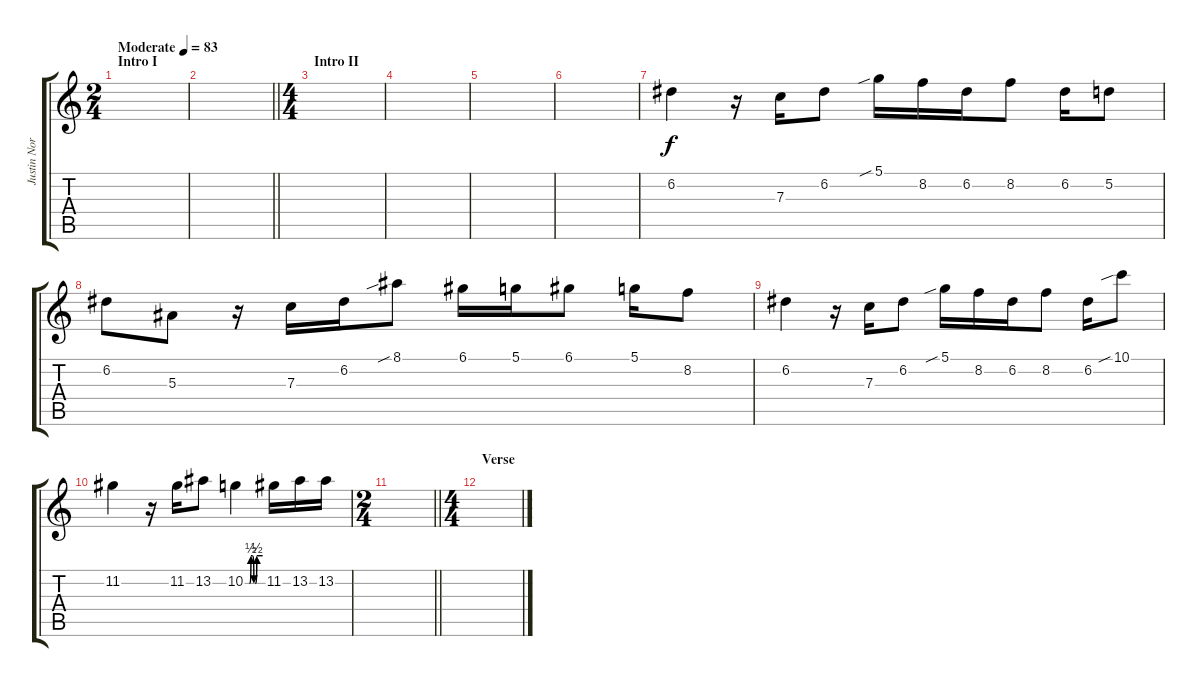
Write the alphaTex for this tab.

\track ("Justin Norman Lead" "Justin Nor") {instrument distortionguitar}
\staff {score tabs}
\tuning (D4 A3 F3 C3 G2 C2) {hide}
\ts (2 4)
\section ("" "Intro I")
\tempo (83 "Moderate")
\clef g2
\ks c
|
\barLineRight lightlight
|
\ts (4 4)
\section ("" "Intro II")
|
|
|
|
6.2.4 r.16 7.3.16 6.2.8 5.1{sib}.16 8.2.16 6.2.16 8.2.8 6.2.16 5.2.8 |
6.2.8 5.3.8 r.16 7.3.16 6.2.16 8.1{sib}.8 6.1.16 5.1.16 6.1.8 5.1.16 8.2.8 |
6.2.4 r.16 7.3.16 6.2.8 5.1{sib}.16 8.2.16 6.2.16 8.2.8 6.2.16 10.1{sib}.8 |
11.2.4 r.16 11.2.16 13.2.8 10.2{be (custom 0 0 15 0 20 2 25 2 30 0 35 0 40 2 60 2)}.4 11.2.16 13.2.16 13.2.16 |
\ts (2 4)
\barLineRight lightlight
|
\ts (4 4)
\section ("" "Verse")
